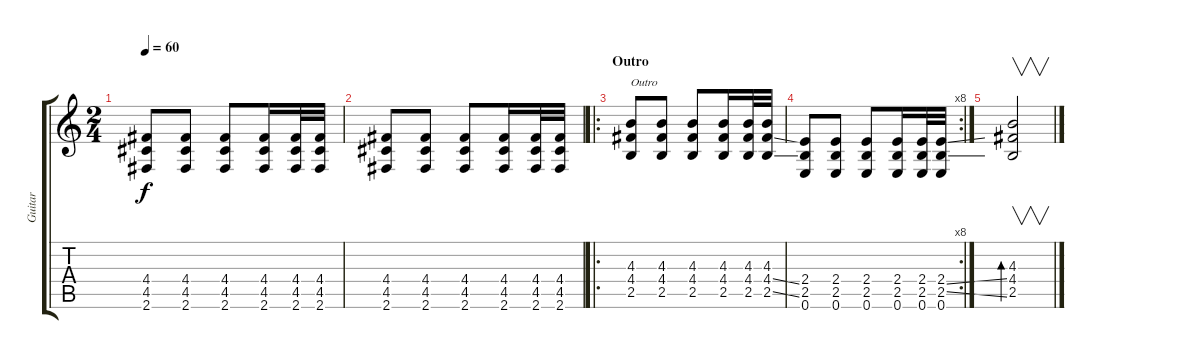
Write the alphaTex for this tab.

\track ("Guitar" "Guitar") {instrument distortionguitar}
\staff {score tabs}
\tuning (E4 B3 G3 D3 A2 E2) {hide}
\ts (2 4)
\tempo 60
\clef g2
\ks c
(4.4 4.5 2.6).8{dy f} (4.4 4.5 2.6).8 (4.4 4.5 2.6).8 (4.4 4.5 2.6).16 (4.4 4.5 2.6).32 (4.4 4.5 2.6).32 |
(4.4 4.5 2.6).8 (4.4 4.5 2.6).8 (4.4 4.5 2.6).8 (4.4 4.5 2.6).16 (4.4 4.5 2.6).32 (4.4 4.5 2.6).32 |
\ro
\section ("" "Outro")
(4.3 4.4 2.5).8{txt "Outro" instrument electricguitarclean} (4.3 4.4 2.5).8 (4.3 4.4 2.5).8 (4.3 4.4 2.5).16 (4.3 4.4 2.5).32 (4.3 4.4{ss} 2.5{ss}).32 |
\rc 8
(2.4 2.5 0.6).8 (2.4 2.5 0.6).8 (2.4 2.5 0.6).8 (2.4 2.5 0.6).16 (2.4 2.5 0.6).32 (2.4{ss} 2.5{ss} 0.6).32 |
(4.3 4.4 2.5).2{v bd 60 instrument distortionguitar}
